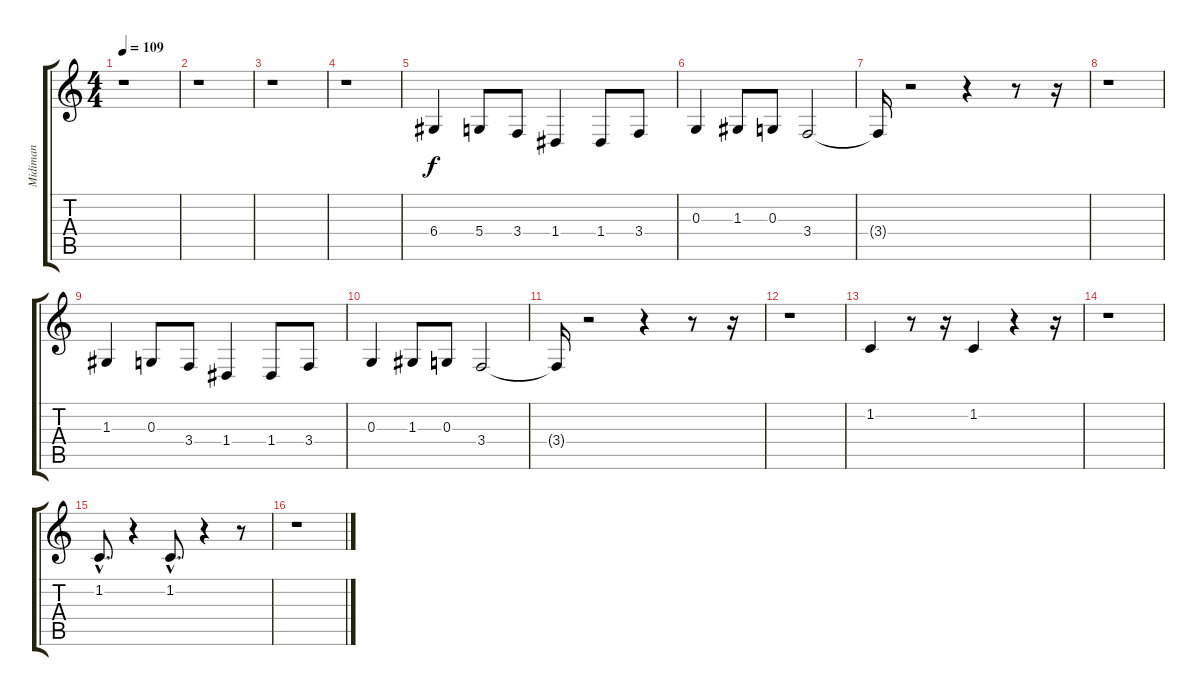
\track ("Midiman" "Midiman") {instrument pad4choir}
\staff {score tabs}
\tuning (E4 B3 G3 D3 A2 E2) {hide}
\ts (4 4)
\tempo 109
\clef g2
\ks c
r.1{dy f} |
r.1 |
r.1 |
r.1 |
6.4.4 5.4.8 3.4.8 1.4.4 1.4.8 3.4.8 |
0.3.4 1.3.8 0.3.8 3.4.2 |
3.4{t}.16 r.2 r.4 r.8 r.16 |
r.1 |
1.3.4 0.3.8 3.4.8 1.4.4 1.4.8 3.4.8 |
0.3.4 1.3.8 0.3.8 3.4.2 |
3.4{t}.16 r.2 r.4 r.8 r.16 |
r.1 |
1.2.4 r.8 r.16 1.2.4 r.4 r.16 |
r.1 |
1.2{hac}.8{d} r.4 1.2{hac}.8{d} r.4 r.8 |
r.1
